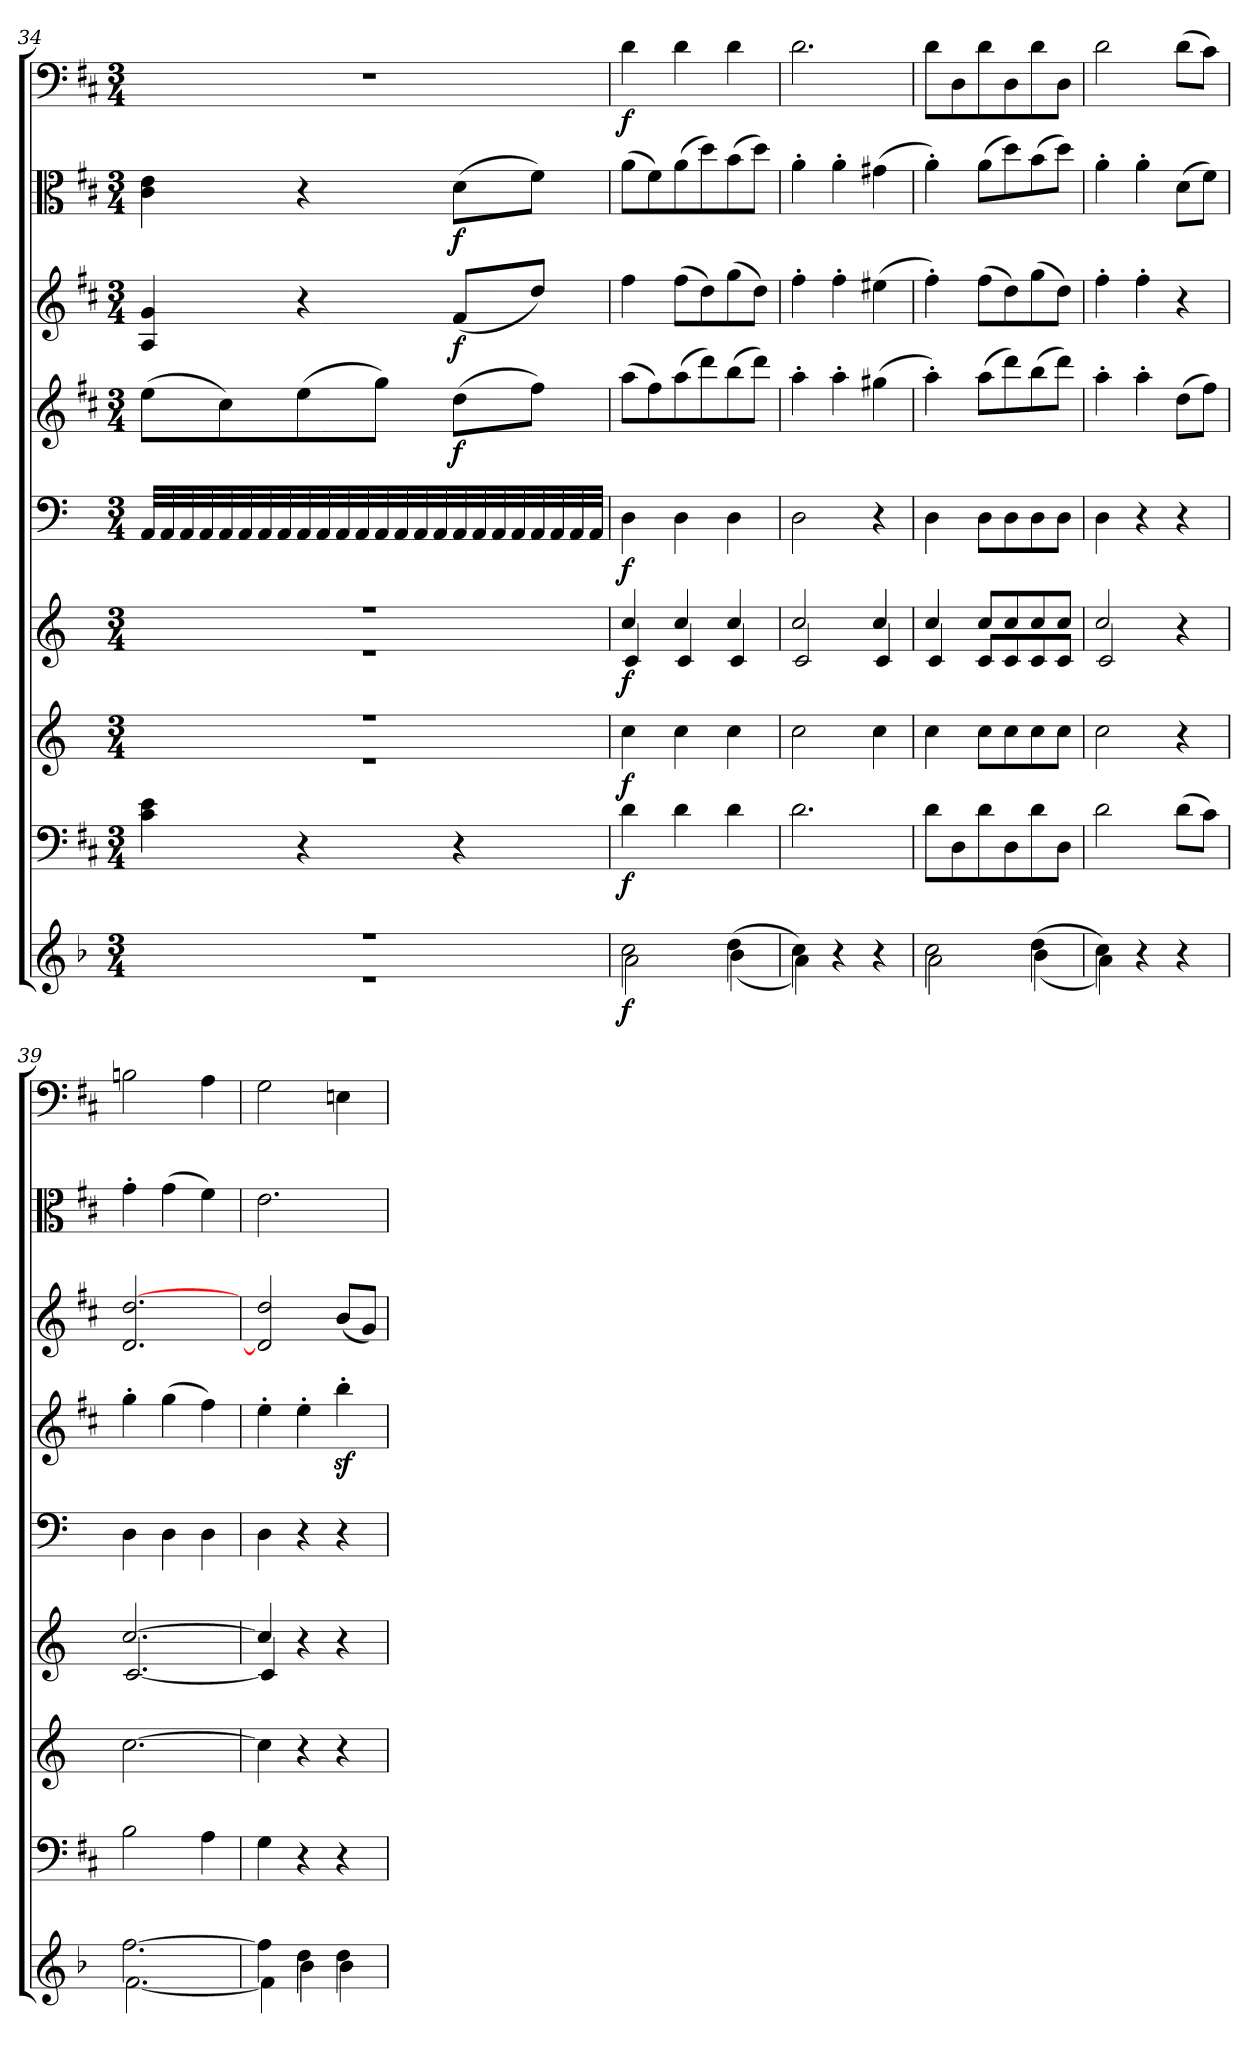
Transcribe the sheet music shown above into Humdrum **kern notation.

**kern	**dynam	**kern	**dynam	**kern	**dynam	**kern	**dynam	**kern	**dynam	**kern	**dynam	**kern	**dynam	**kern	**dynam	**kern	**dynam
*part9	*part9	*part8	*part8	*part7	*part7	*part6	*part6	*part5	*part5	*part4	*part4	*part3	*part3	*part2	*part2	*part1	*part1
*staff9	*staff9	*staff8	*staff8	*staff7	*staff7	*staff6	*staff6	*staff5	*staff5	*staff4	*staff4	*staff3	*staff3	*staff2	*staff2	*staff1	*staff1
*clefG2	*	*clefF4	*	*clefG2	*	*clefG2	*	*clefF4	*	*clefG2	*	*clefG2	*	*clefC3	*	*clefF4	*
*k[b-]	*	*k[f#c#]	*	*k[]	*	*k[]	*	*k[]	*	*k[f#c#]	*	*k[f#c#]	*	*k[f#c#]	*	*k[f#c#]	*
*M3/4	*	*M3/4	*	*M3/4	*	*M3/4	*	*M3/4	*	*M3/4	*	*M3/4	*	*M3/4	*	*M3/4	*
=34	=34	=34	=34	=34	=34	=34	=34	=34	=34	=34	=34	=34	=34	=34	=34	=34	=34
*^	*	*	*	*^	*	*^	*	*	*	*	*	*	*	*	*	*	*
2.r	2.r	.	4c#\ 4e\	.	2.r	2.r	.	2.r	2.r	.	32AA/LLL	.	(8ee\L	.	4A/ 4g/	.	4c#\ 4e\	.	2.r	.
.	.	.	.	.	.	.	.	.	.	.	32AA/	.	.	.	.	.	.	.	.	.
.	.	.	.	.	.	.	.	.	.	.	32AA/	.	.	.	.	.	.	.	.	.
.	.	.	.	.	.	.	.	.	.	.	32AA/	.	.	.	.	.	.	.	.	.
.	.	.	.	.	.	.	.	.	.	.	32AA/	.	8cc#\)	.	.	.	.	.	.	.
.	.	.	.	.	.	.	.	.	.	.	32AA/	.	.	.	.	.	.	.	.	.
.	.	.	.	.	.	.	.	.	.	.	32AA/	.	.	.	.	.	.	.	.	.
.	.	.	.	.	.	.	.	.	.	.	32AA/	.	.	.	.	.	.	.	.	.
.	.	.	4r	.	.	.	.	.	.	.	32AA/	.	(8ee\	.	4r	.	4r	.	.	.
.	.	.	.	.	.	.	.	.	.	.	32AA/	.	.	.	.	.	.	.	.	.
.	.	.	.	.	.	.	.	.	.	.	32AA/	.	.	.	.	.	.	.	.	.
.	.	.	.	.	.	.	.	.	.	.	32AA/	.	.	.	.	.	.	.	.	.
.	.	.	.	.	.	.	.	.	.	.	32AA/	.	8gg\J)	.	.	.	.	.	.	.
.	.	.	.	.	.	.	.	.	.	.	32AA/	.	.	.	.	.	.	.	.	.
.	.	.	.	.	.	.	.	.	.	.	32AA/	.	.	.	.	.	.	.	.	.
.	.	.	.	.	.	.	.	.	.	.	32AA/	.	.	.	.	.	.	.	.	.
.	.	.	4r	.	.	.	.	.	.	.	32AA/	.	(8dd\L	f	(8f#/L	f	(8d\L	f	.	.
.	.	.	.	.	.	.	.	.	.	.	32AA/	.	.	.	.	.	.	.	.	.
.	.	.	.	.	.	.	.	.	.	.	32AA/	.	.	.	.	.	.	.	.	.
.	.	.	.	.	.	.	.	.	.	.	32AA/	.	.	.	.	.	.	.	.	.
.	.	.	.	.	.	.	.	.	.	.	32AA/	.	8ff#\J)	.	8dd/J)	.	8f#\J)	.	.	.
.	.	.	.	.	.	.	.	.	.	.	32AA/	.	.	.	.	.	.	.	.	.
.	.	.	.	.	.	.	.	.	.	.	32AA/	.	.	.	.	.	.	.	.	.
.	.	.	.	.	.	.	.	.	.	.	32AA/JJJ	.	.	.	.	.	.	.	.	.
*	*	*	*	*	*v	*v	*	*	*	*	*	*	*	*	*	*	*	*	*	*
=35	=35	=35	=35	=35	=35	=35	=35	=35	=35	=35	=35	=35	=35	=35	=35	=35	=35	=35	=35
2cc\	2a\	f	4d\	f	4cc\	f	4cc/	4c/	f	4D\	f	(8aa\L	.	4ff#\	.	(8a\L	.	4d\	f
.	.	.	.	.	.	.	.	.	.	.	.	8ff#\)	.	.	.	8f#\)	.	.	.
.	.	.	4d\	.	4cc\	.	4cc/	4c/	.	4D\	.	(8aa\	.	(8ff#\L	.	(8a\	.	4d\	.
.	.	.	.	.	.	.	.	.	.	.	.	8ddd\)	.	8dd\)	.	8dd\)	.	.	.
(4dd\	(4b-\	.	4d\	.	4cc\	.	4cc/	4c/	.	4D\	.	(8bb\	.	(8gg\	.	(8b\	.	4d\	.
.	.	.	.	.	.	.	.	.	.	.	.	8ddd\J)	.	8dd\J)	.	8dd\J)	.	.	.
=36	=36	=36	=36	=36	=36	=36	=36	=36	=36	=36	=36	=36	=36	=36	=36	=36	=36	=36	=36
4cc\)	4a\)	.	2.d\	.	2cc\	.	2cc/	2c/	.	2D\	.	4aa'\	.	4ff#'\	.	4a'\	.	2.d\	.
4r	4ryy	.	.	.	.	.	.	.	.	.	.	4aa'\	.	4ff#'\	.	4a'\	.	.	.
4r	4ryy	.	.	.	4cc\	.	4cc/	4c/	.	4r	.	(4gg#X\	.	(4ee#X\	.	(4g#X\	.	.	.
=37	=37	=37	=37	=37	=37	=37	=37	=37	=37	=37	=37	=37	=37	=37	=37	=37	=37	=37	=37
2cc\	2a\	.	8d\L	.	4cc\	.	4cc/	4c/	.	4D\	.	4aa'\)	.	4ff#'\)	.	4a'\)	.	8d\L	.
.	.	.	8D\	.	.	.	.	.	.	.	.	.	.	.	.	.	.	8D\	.
.	.	.	8d\	.	8cc\L	.	8cc/L	8c/L	.	8D\L	.	(8aa\L	.	(8ff#\L	.	(8a\L	.	8d\	.
.	.	.	8D\	.	8cc\	.	8cc/	8c/	.	8D\	.	8ddd\)	.	8dd\)	.	8dd\)	.	8D\	.
(4dd\	(4b-\	.	8d\	.	8cc\	.	8cc/	8c/	.	8D\	.	(8bb\	.	(8gg\	.	(8b\	.	8d\	.
.	.	.	8D\J	.	8cc\J	.	8cc/J	8c/J	.	8D\J	.	8ddd\J)	.	8dd\J)	.	8dd\J)	.	8D\J	.
=38	=38	=38	=38	=38	=38	=38	=38	=38	=38	=38	=38	=38	=38	=38	=38	=38	=38	=38	=38
4cc\)	4a\)	.	2d\	.	2cc\	.	2cc/	2c/	.	4D\	.	4aa'\	.	4ff#'\	.	4a'\	.	2d\	.
4r	4ryy	.	.	.	.	.	.	.	.	4r	.	4aa'\	.	4ff#'\	.	4a'\	.	.	.
4r	4ryy	.	(8d\L	.	4r	.	4r	4ryy	.	4r	.	(8dd\L	.	4r	.	(8d\L	.	(8d\L	.
.	.	.	8c#\J)	.	.	.	.	.	.	.	.	8ff#\J)	.	.	.	8f#\J)	.	8c#\J)	.
=39	=39	=39	=39	=39	=39	=39	=39	=39	=39	=39	=39	=39	=39	=39	=39	=39	=39	=39	=39
[2.ff\	[2.f\	.	2B\	.	[2.cc\	.	[2.cc/	[2.c/	.	4D\	.	4gg'\	.	2.d/ [2.dd/	.	4g'\	.	2Bn\	.
.	.	.	.	.	.	.	.	.	.	4D\	.	(4gg\	.	.	.	(4g\	.	.	.
.	.	.	4A\	.	.	.	.	.	.	4D\	.	4ff#\)	.	.	.	4f#\)	.	4A\	.
=40	=40	=40	=40	=40	=40	=40	=40	=40	=40	=40	=40	=40	=40	=40	=40	=40	=40	=40	=40
4ff\]	4f\]	.	4G\	.	4cc\]	.	4cc/]	4c/]	.	4D\	.	4ee'\	.	2d]/ 2dd/	.	2.e\	.	2G\	.
4dd\	4b-\	.	4r	.	4r	.	4r	4ryy	.	4r	.	4ee'\	.	.	.	.	.	.	.
4dd\	4b-\	.	4r	.	4r	.	4r	4ryy	.	4r	.	4bbz'\	.	(8b/L	.	.	.	4En\	.
.	.	.	.	.	.	.	.	.	.	.	.	.	.	8g/J)	.	.	.	.	.
*v	*v	*	*	*	*	*	*v	*v	*	*	*	*	*	*	*	*	*	*	*
=	=	=	=	=	=	=	=	=	=	=	=	=	=	=	=	=	=
*-	*-	*-	*-	*-	*-	*-	*-	*-	*-	*-	*-	*-	*-	*-	*-	*-	*-
